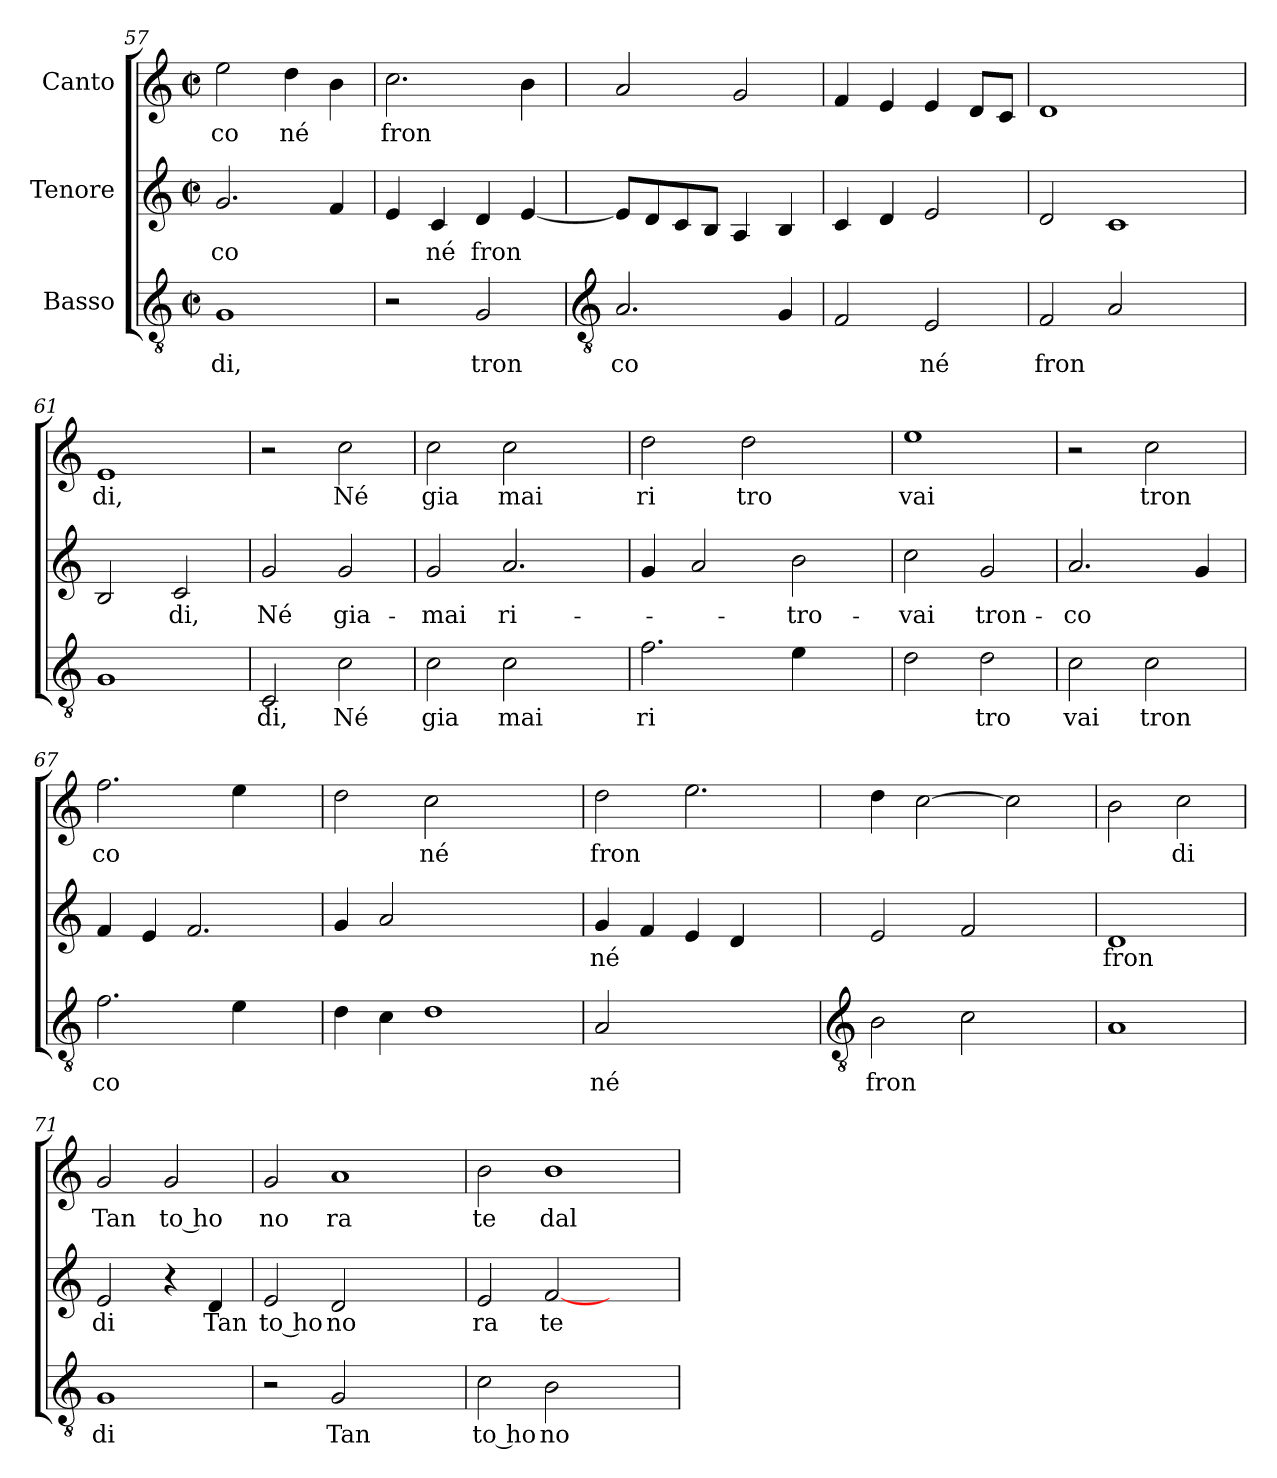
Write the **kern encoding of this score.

**kern	**text	**kern	**text	**kern	**text
*part3	*part3	*part2	*part2	*part1	*part1
*staff3	*staff3	*staff2	*staff2	*staff1	*staff1
*I"Basso	*	*I"Tenore	*	*I"Canto	*
*clefGv2	*	*clefG2	*	*clefG2	*
*k[]	*	*k[]	*	*k[]	*
*C:	*	*C:	*	*C:	*
*M2/2	*	*M2/2	*	*M2/2	*
*met(c|)	*	*met(c|)	*	*met(c|)	*
=57	=57	=57	=57	=57	=57
!	!LO:LY:b	!	!LO:LY:b	!	!LO:LY:b
1G	di,	2.g/	co	2ee\	co
!	!	!	!	!	!LO:LY:b
.	.	.	.	4dd\	né
.	.	4f/	.	4b\	.
!!LO:LB:g=z
=58	=58	=58	=58	=58	=58
!	!	!	!	!	!LO:LY:b
2r	.	4e/	.	2.cc\	fron
!	!	!	!LO:LY:b	!	!
.	.	4c/	né	.	.
!	!LO:LY:b	!	!LO:LY:b	!	!
2G/	tron	4d/	fron	.	.
.	.	[4e/	.	4b\	.
!!LO:LB:g=z
=59	=59	=59	=59	=59	=59
*clefGv2	*	*	*	*	*
!	!LO:LY:b	!	!	!	!
2.A/	co	8e/L]	.	2a/	.
.	.	8d/	.	.	.
.	.	8c/	.	.	.
.	.	8B/J	.	.	.
.	.	4A/	.	2g/	.
4G/	.	4B/	.	.	.
=60	=60	=60	=60	=60	=60
2F/	.	4c/	.	4f/	.
.	.	4d/	.	4e/	.
!	!LO:LY:b	!	!	!	!
2E/	né	2e/	.	4e/	.
.	.	.	.	8d/L	.
.	.	.	.	8c/J	.
=60A	=60A	=60A	=60A	=60A	=60A
!	!LO:LY:b	!	!	!	!
2F/	fron	2d/	.	1d	.
2A/	.	1c	.	.	.
2ryy	.	.	.	2ryy	.
=61A	=61A	=61A	=61A	=61A	=61A
!	!	!	!	!	!LO:LY:b
1G	.	2B/	.	1e	di,
!	!	!	!LO:LY:b	!	!
.	.	2c/	di,	.	.
=62A	=62A	=62A	=62A	=62A	=62A
!	!LO:LY:b	!	!LO:LY:b	!	!
2C/	di,	2g/	Né	2r	.
!	!LO:LY:b	!	!LO:LY:b	!	!LO:LY:b
2c\	Né	2g/	gia-	2cc\	Né
=63A	=63A	=63A	=63A	=63A	=63A
!	!LO:LY:b	!	!LO:LY:b	!	!LO:LY:b
2c\	gia	2g/	-mai	2cc\	gia
!	!LO:LY:b	!	!LO:LY:b	!	!LO:LY:b
2c\	mai	2.a/	ri-	2cc\	mai
4ryy	.	.	.	4ryy	.
=64A	=64A	=64A	=64A	=64A	=64A
!	!LO:LY:b	!	!	!	!LO:LY:b
2.f\	ri	4g/	.	2dd\	ri
.	.	2a/	.	.	.
!	!	!	!	!	!LO:LY:b
.	.	.	.	2dd\	tro
!	!	!	!LO:LY:b	!	!
4e\	.	2b\	-tro-	.	.
4ryy	.	.	.	4ryy	.
=65	=65	=65	=65	=65	=65
!	!	!	!LO:LY:b	!	!LO:LY:b
2d\	.	2cc\	-vai	1ee	vai
!	!LO:LY:b	!	!LO:LY:b	!	!
2d\	tro	2g/	tron-	.	.
=66	=66	=66	=66	=66	=66
!	!LO:LY:b	!	!LO:LY:b	!	!
2c\	vai	2.a/	-co	2r	.
!	!LO:LY:b	!	!	!	!LO:LY:b
2c\	tron	.	.	2cc\	tron
.	.	4g/	.	.	.
=67	=67	=67	=67	=67	=67
!	!LO:LY:b	!	!	!	!LO:LY:b
2.f\	co	4f/	.	2.ff\	co
.	.	4e/	.	.	.
.	.	2.f/	.	.	.
4e\	.	.	.	4ee\	.
4ryy	.	.	.	4ryy	.
=67A	=67A	=67A	=67A	=67A	=67A
4d\	.	4g/	.	2dd\	.
4c\	.	2a/	.	.	.
!	!	!	!	!	!LO:LY:b
1d	.	.	.	2cc\	né
.	.	2.ryy	.	.	.
.	.	.	.	2ryy	.
!!LO:LB:g=z
=68	=68	=68	=68	=68	=68
!	!LO:LY:b	!	!LO:LY:b	!	!LO:LY:b
2A/	né	4g/	né	2dd\	fron
.	.	4f/	.	.	.
2.ryy	.	4e/	.	2.ee\	.
.	.	4d/	.	.	.
.	.	4ryy	.	.	.
!!LO:LB:g=z
=69	=69	=69	=69	=69	=69
*clefGv2	*	*	*	*	*
!	!LO:LY:b	!	!	!	!
2B\	fron	2e/	.	4dd\	.
.	.	.	.	[2cc\	.
2c\	.	2f/	.	.	.
.	.	.	.	2cc\]	.
4ryy	.	4ryy	.	.	.
=70	=70	=70	=70	=70	=70
!	!	!	!LO:LY:b	!	!
1A	.	1d	fron	2b\	.
!	!	!	!	!	!LO:LY:b
.	.	.	.	2cc\	di
=71	=71	=71	=71	=71	=71
!	!LO:LY:b	!	!LO:LY:b	!	!LO:LY:b
1G	di	2e/	di	2g/	Tan
!	!	!	!	!	!LO:LY:b
.	.	4r	.	2g/	to ho
!	!	!	!LO:LY:b	!	!
.	.	4d/	Tan	.	.
=72	=72	=72	=72	=72	=72
!	!	!	!LO:LY:b	!	!LO:LY:b
2r	.	2e/	to ho	2g/	no
!	!LO:LY:b	!	!LO:LY:b	!	!LO:LY:b
2G/	Tan	2d/	no	1a	ra
2ryy	.	2ryy	.	.	.
=73	=73	=73	=73	=73	=73
!	!LO:LY:b	!	!LO:LY:b	!	!LO:LY:b
2c\	to ho	2e/	ra	2b\	te
!	!LO:LY:b	!	!LO:LY:b	!	!LO:LY:b
2B\	no	[2f/	te	1b	dal
2ryy	.	2ryy	.	.	.
=	=	=	=	=	=
*-	*-	*-	*-	*-	*-
